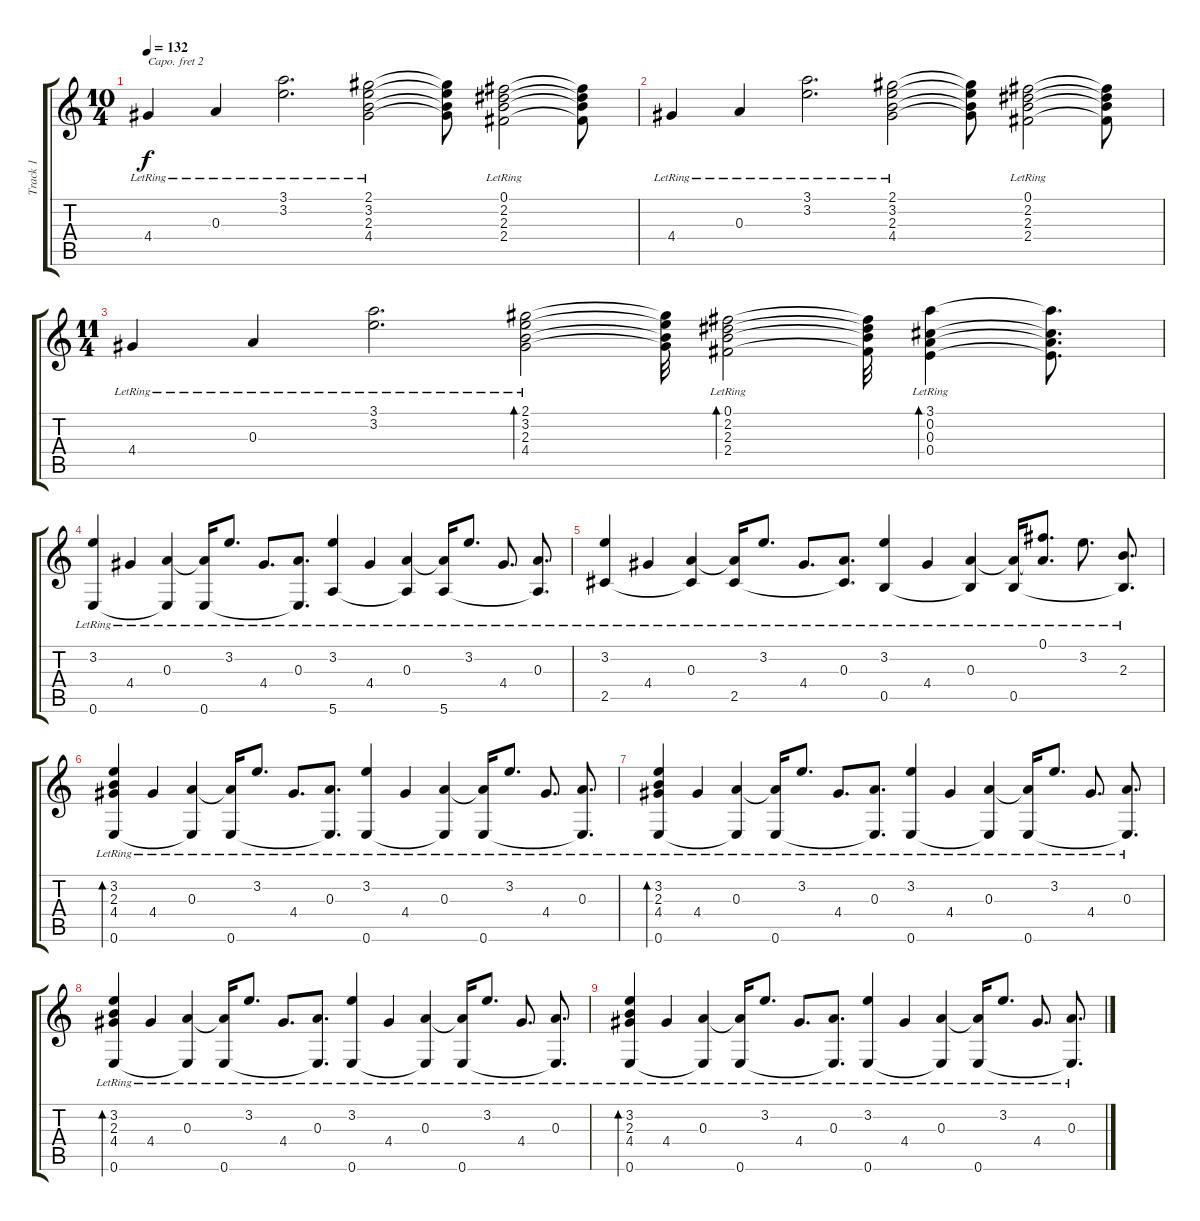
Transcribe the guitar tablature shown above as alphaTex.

\track ("Track 1" "Track 1") {instrument acousticguitarsteel}
\staff {score tabs}
\capo 2
\tuning (E4 B3 G3 D3 A2 D2) {hide}
\ts (10 4)
\tempo 132
\clef g2
\ks c
4.4{lr}.4{dy f} 0.3{lr}.4 (3.1{lr} 3.2{lr}).2{d} (2.1{lr} 3.2{lr} 2.3{lr} 4.4{lr}).2 (2.1{t} 3.2{t} 2.3{t} 4.4{t}).8 (0.1{lr} 2.2{lr} 2.3{lr} 2.4{lr}).2 (0.1{t} 2.2{t} 2.3{t} 2.4{t}).8 |
4.4{lr}.4 0.3{lr}.4 (3.1{lr} 3.2{lr}).2{d} (2.1{lr} 3.2{lr} 2.3{lr} 4.4{lr}).2 (2.1{t} 3.2{t} 2.3{t} 4.4{t}).8 (0.1{lr} 2.2{lr} 2.3{lr} 2.4{lr}).2 (0.1{t} 2.2{t} 2.3{t} 2.4{t}).8 |
\ts (11 4)
4.4{lr}.4 0.3{lr}.4 (3.1{lr} 3.2{lr}).2{d} (2.1{lr} 3.2{lr} 2.3{lr} 4.4{lr}).2{bd 120} (2.1{t} 3.2{t} 2.3{t} 4.4{t}).32 (0.1{lr} 2.2{lr} 2.3{lr} 2.4{lr}).2{bd 120} (0.1{t} 2.2{t} 2.3{t} 2.4{t}).32 (3.1{lr} 0.2{lr} 0.3{lr} 0.4{lr}).4{bd 480} (3.1{t} 0.2{t} 0.3{t} 0.4{t}).8{d} |
(3.2{lr} 0.6{lr}).4 4.4{lr}.4 (0.3{lr} 0.6{t}).4 (0.3{t} 0.6{lr}).16 3.2{lr}.8{d} 4.4{lr}.8{d} (0.3{lr} 0.6{t}).8{d} (3.2{lr} 5.6{lr}).4 4.4{lr}.4 (0.3{lr} 5.6{t}).4 (0.3{t} 5.6{lr}).16 3.2{lr}.8{d} 4.4{lr}.8{d} (0.3{lr} 5.6{t}).8{d} |
(3.2{lr} 2.5{lr}).4 4.4{lr}.4 (0.3{lr} 2.5{t}).4 (0.3{t} 2.5{lr}).16 3.2{lr}.8{d} 4.4{lr}.8{d} (0.3{lr} 2.5{t}).8{d} (3.2{lr} 0.5{lr}).4 4.4{lr}.4 (0.3{lr} 0.5{t}).4 (0.3{t} 0.5{lr}).16 (0.1{lr} 0.3{t}).8{d} 3.2{lr}.8{d} (2.3{lr} 0.5{t}).8{d} |
(3.2{lr} 2.3{lr} 4.4{lr} 0.6{lr}).4{bd 240} 4.4{lr}.4 (0.3{lr} 0.6{t}).4 (0.3{t} 0.6{lr}).16 3.2{lr}.8{d} 4.4{lr}.8{d} (0.3{lr} 0.6{t}).8{d} (3.2{lr} 0.6{lr}).4 4.4{lr}.4 (0.3{lr} 0.6{t}).4 (0.3{t} 0.6{lr}).16 3.2{lr}.8{d} 4.4{lr}.8{d} (0.3{lr} 0.6{t}).8{d} |
(3.2{lr} 2.3{lr} 4.4{lr} 0.6{lr}).4{bd 240} 4.4{lr}.4 (0.3{lr} 0.6{t}).4 (0.3{t} 0.6{lr}).16 3.2{lr}.8{d} 4.4{lr}.8{d} (0.3{lr} 0.6{t}).8{d} (3.2{lr} 0.6{lr}).4 4.4{lr}.4 (0.3{lr} 0.6{t}).4 (0.3{t} 0.6{lr}).16 3.2{lr}.8{d} 4.4{lr}.8{d} (0.3{lr} 0.6{t}).8{d} |
(3.2{lr} 2.3{lr} 4.4{lr} 0.6{lr}).4{bd 240} 4.4{lr}.4 (0.3{lr} 0.6{t}).4 (0.3{t} 0.6{lr}).16 3.2{lr}.8{d} 4.4{lr}.8{d} (0.3{lr} 0.6{t}).8{d} (3.2{lr} 0.6{lr}).4 4.4{lr}.4 (0.3{lr} 0.6{t}).4 (0.3{t} 0.6{lr}).16 3.2{lr}.8{d} 4.4{lr}.8{d} (0.3{lr} 0.6{t}).8{d} |
(3.2{lr} 2.3{lr} 4.4{lr} 0.6{lr}).4{bd 240} 4.4{lr}.4 (0.3{lr} 0.6{t}).4 (0.3{t} 0.6{lr}).16 3.2{lr}.8{d} 4.4{lr}.8{d} (0.3{lr} 0.6{t}).8{d} (3.2{lr} 0.6{lr}).4 4.4{lr}.4 (0.3{lr} 0.6{t}).4 (0.3{t} 0.6{lr}).16 3.2{lr}.8{d} 4.4{lr}.8{d} (0.3{lr} 0.6{t}).8{d}
